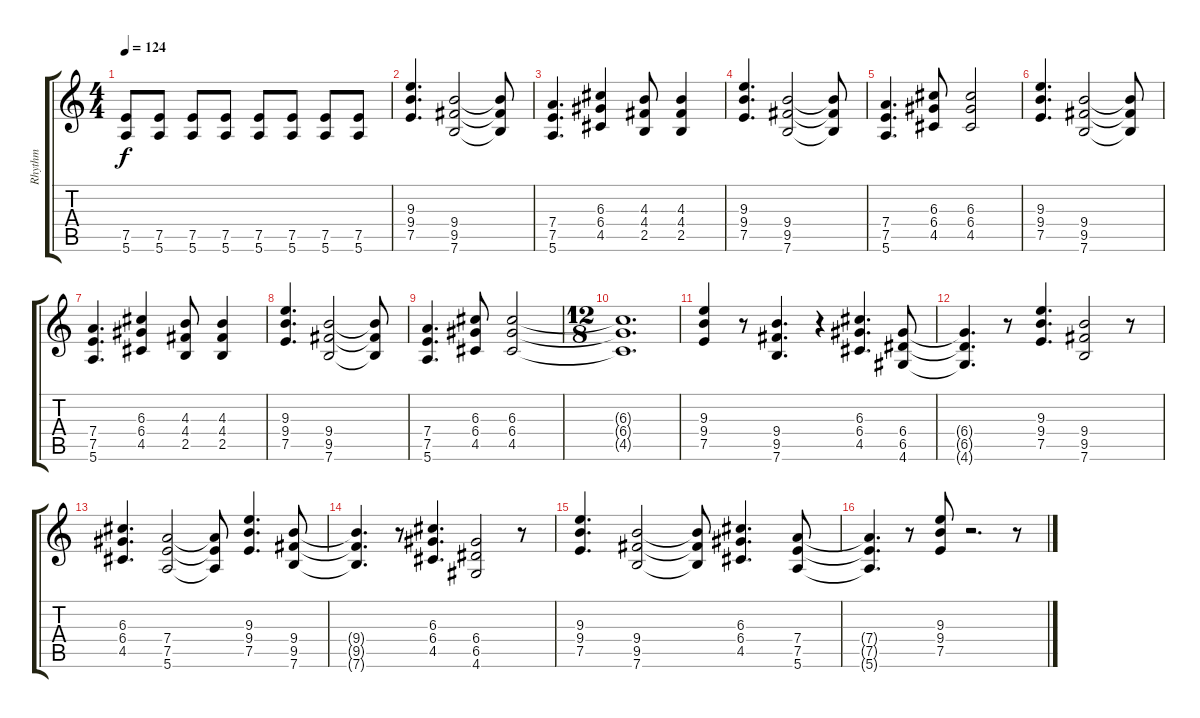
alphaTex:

\track ("Rhythm" "Rhythm") {instrument distortionguitar}
\staff {score tabs}
\tuning (E4 B3 G3 D3 A2 E2) {hide}
\ts (4 4)
\tempo 124
\clef g2
\ks c
(7.5 5.6).8{dy f} (7.5 5.6).8 (7.5 5.6).8 (7.5 5.6).8 (7.5 5.6).8 (7.5 5.6).8 (7.5 5.6).8 (7.5 5.6).8 |
(9.3 9.4 7.5).4{d} (9.4 9.5 7.6).2 (9.4{t} 9.5{t} 7.6{t}).8 |
(7.4 7.5 5.6).4{d} (6.3 6.4 4.5).4 (4.3 4.4 2.5).8 (4.3 4.4 2.5).4 |
(9.3 9.4 7.5).4{d} (9.4 9.5 7.6).2 (9.4{t} 9.5{t} 7.6{t}).8 |
(7.4 7.5 5.6).4{d} (6.3 6.4 4.5).8 (6.3 6.4 4.5).2 |
(9.3 9.4 7.5).4{d} (9.4 9.5 7.6).2 (9.4{t} 9.5{t} 7.6{t}).8 |
(7.4 7.5 5.6).4{d} (6.3 6.4 4.5).4 (4.3 4.4 2.5).8 (4.3 4.4 2.5).4 |
(9.3 9.4 7.5).4{d} (9.4 9.5 7.6).2 (9.4{t} 9.5{t} 7.6{t}).8 |
(7.4 7.5 5.6).4{d} (6.3 6.4 4.5).8 (6.3 6.4 4.5).2 |
\ts (12 8)
(6.3{t} 6.4{t} 4.5{t}).1{d} |
(9.3 9.4 7.5).4{volume 11} r.8 (9.4 9.5 7.6).4{d} r.4 (6.3 6.4 4.5).4{d} (6.4 6.5 4.6).8 |
(6.4{t} 6.5{t} 4.6{t}).4{d} r.8 (9.3 9.4 7.5).4{d} (9.4 9.5 7.6).2 r.8 |
(6.3 6.4 4.5).4{d} (7.4 7.5 5.6).2 (7.4{t} 7.5{t} 5.6{t}).8 (9.3 9.4 7.5).4{d} (9.4 9.5 7.6).8 |
(9.4{t} 9.5{t} 7.6{t}).4{d} r.8 (6.3 6.4 4.5).4{d} (6.4 6.5 4.6).2 r.8 |
(9.3 9.4 7.5).4{d} (9.4 9.5 7.6).2 (9.4{t} 9.5{t} 7.6{t}).8 (6.3 6.4 4.5).4{d} (7.4 7.5 5.6).8 |
(7.4{t} 7.5{t} 5.6{t}).4{d} r.8 (9.3 9.4 7.5).8 r.2{d} r.8
